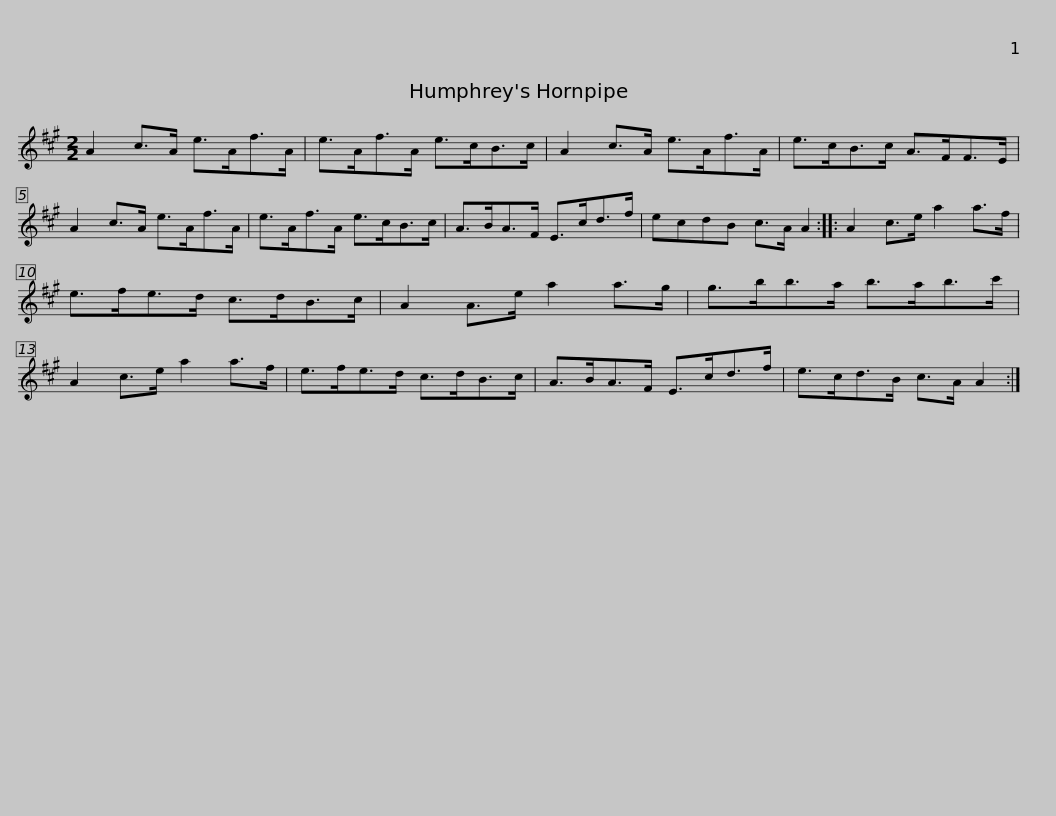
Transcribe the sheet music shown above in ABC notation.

X:1
L:1/8
M:2/2
I:linebreak $
K:A
V:1 treble
V:1
 A2 c>A e>Af>A | e>Af>A e>cB>c | A2 c>A e>Af>A | e>cB>c A>FF>E | A2 c>A e>Af>A |$ %5
 e>Af>A e>cB>c | A>BA>F E>cd>f | ecdB c>A A2 :: A2 c>e a2 a>f | e>fe>d c>dB>c |$ %10
 A2 A>e a2 a>g | g>bb>a b>ab>c' | A2 c>e a2 a>f | e>fe>d c>dB>c | A>BA>F E>cd>f |$ %15
 e>cd>B c>A A2 :| %16
